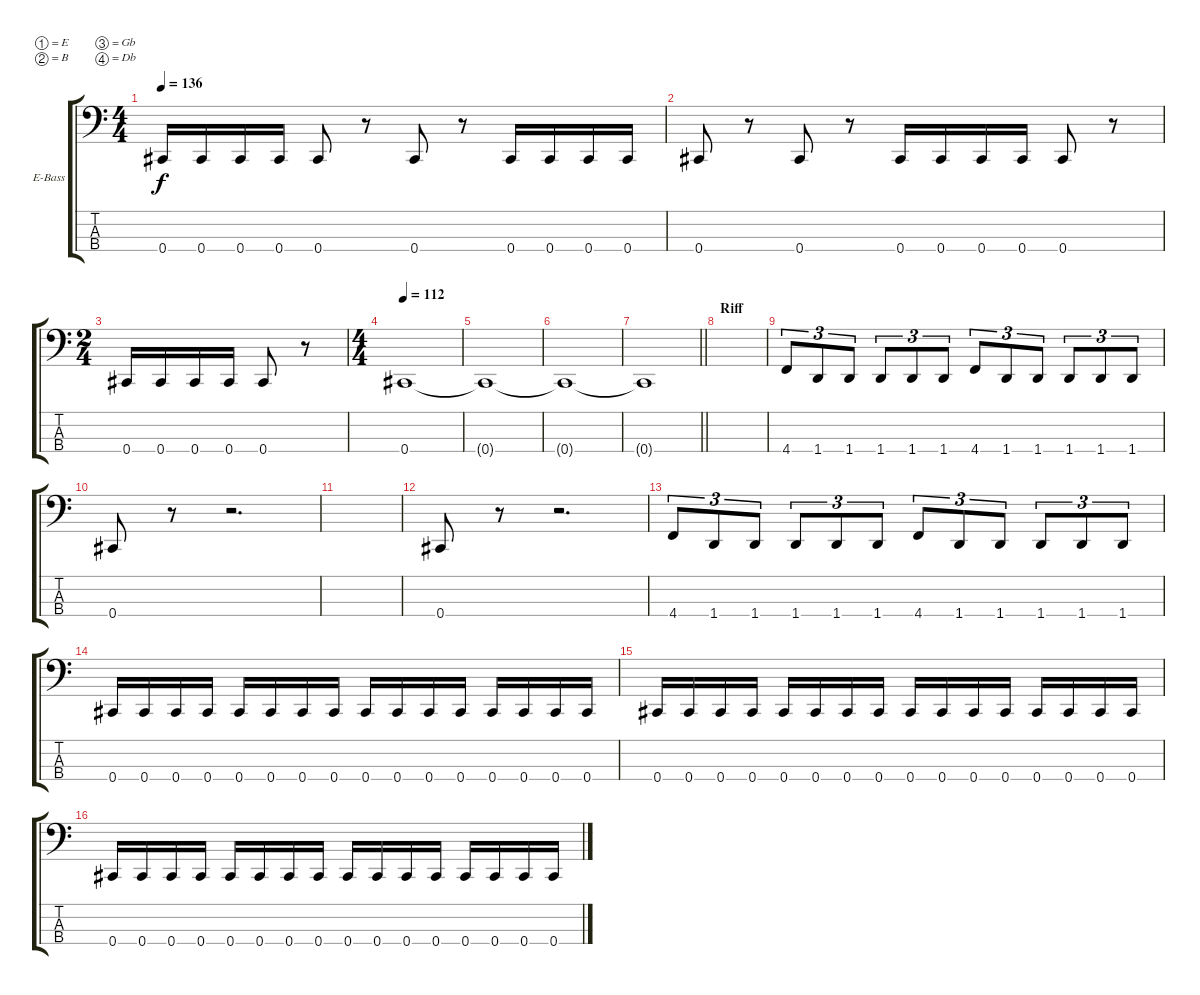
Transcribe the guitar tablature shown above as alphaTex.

\bracketExtendMode groupsimilarinstruments
\firstSystemTrackNameOrientation horizontal
\otherSystemsTrackNameOrientation horizontal
\track ("Electric Bass" "E-Bass") {instrument electricbassfinger}
\staff {score tabs}
\tuning (E2 B1 Gb1 Db1)
\ts (4 4)
\tempo 136
\clef f4
\scale
0.333333
\ks c
0.4.16{dy f} 0.4.16 0.4.16 0.4.16 0.4.8 r.8 0.4.8 r.8 0.4.16 0.4.16 0.4.16 0.4.16 |
\scale
0.208191 0.4.8 r.8 0.4.8 r.8 0.4.16 0.4.16 0.4.16 0.4.16 0.4.8 r.8 |
\ts (2 4)
\scale
0.395904 0.4.16 0.4.16 0.4.16 0.4.16 0.4.8 r.8 |
\ts (4 4)
\tempo 112
\scale
0.395904 0.4.1 |
\scale
0.333333 0.4{t}.1 |
\scale
0.333333 0.4{t}.1 |
\scale
0.333333
\barLineRight lightlight
0.4{t}.1 |
\section ("" "Riff")
\scale
0.333333 |
\scale
0.333333 4.4.8{tu (3 2)} 1.4.8{tu (3 2)} 1.4.8{tu (3 2)} 1.4.8{tu (3 2)} 1.4.8{tu (3 2)} 1.4.8{tu (3 2)} 4.4.8{tu (3 2)} 1.4.8{tu (3 2)} 1.4.8{tu (3 2)} 1.4.8{tu (3 2)} 1.4.8{tu (3 2)} 1.4.8{tu (3 2)} |
\scale
0.333333 0.4.8 r.8 r.2{d} |
\scale
0.333333 |
\scale
0.333333 0.4.8 r.8 r.2{d} |
\scale
0.333333 4.4.8{tu (3 2)} 1.4.8{tu (3 2)} 1.4.8{tu (3 2)} 1.4.8{tu (3 2)} 1.4.8{tu (3 2)} 1.4.8{tu (3 2)} 4.4.8{tu (3 2)} 1.4.8{tu (3 2)} 1.4.8{tu (3 2)} 1.4.8{tu (3 2)} 1.4.8{tu (3 2)} 1.4.8{tu (3 2)} |
\scale
0.333333 0.4.16 0.4.16 0.4.16 0.4.16 0.4.16 0.4.16 0.4.16 0.4.16 0.4.16 0.4.16 0.4.16 0.4.16 0.4.16 0.4.16 0.4.16 0.4.16 |
\scale
0.333333 0.4.16 0.4.16 0.4.16 0.4.16 0.4.16 0.4.16 0.4.16 0.4.16 0.4.16 0.4.16 0.4.16 0.4.16 0.4.16 0.4.16 0.4.16 0.4.16 |
\scale
0.333333 0.4.16 0.4.16 0.4.16 0.4.16 0.4.16 0.4.16 0.4.16 0.4.16 0.4.16 0.4.16 0.4.16 0.4.16 0.4.16 0.4.16 0.4.16 0.4.16
